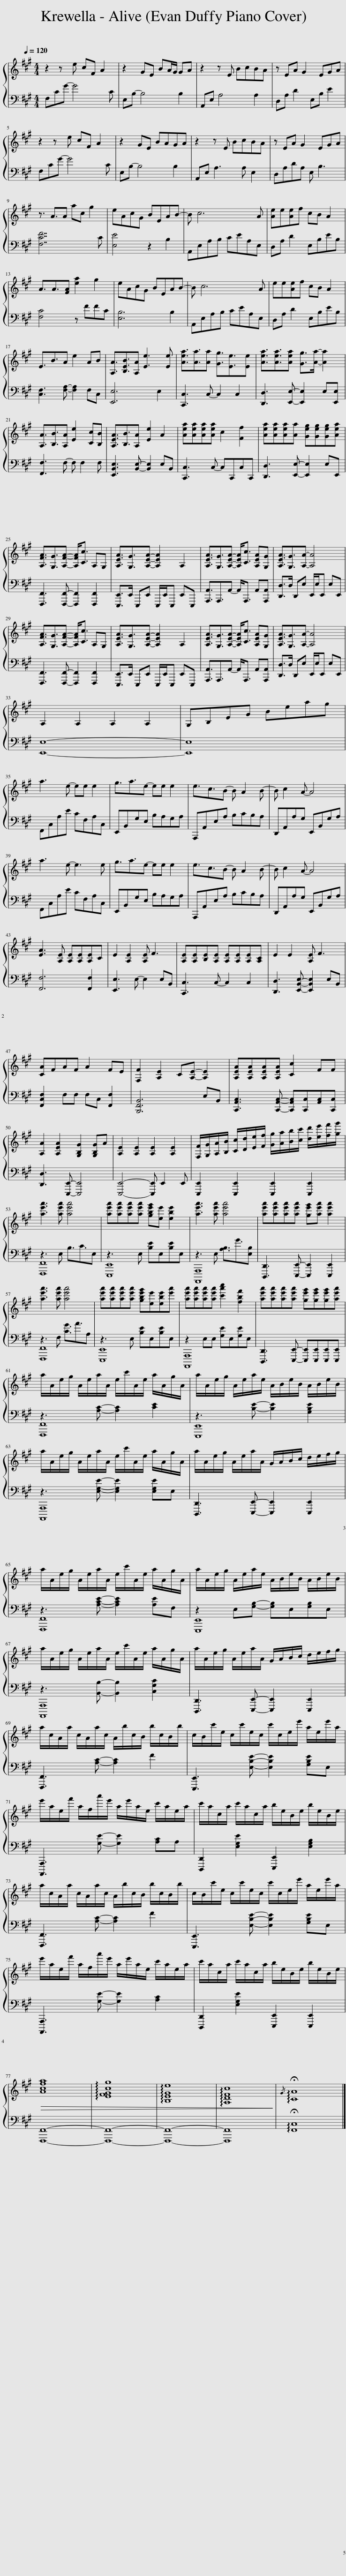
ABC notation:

X:1
%%score { 1 | ( 2 3 ) }
L:1/8
Q:1/4=120
M:4/4
I:linebreak $
K:A
V:1 treble
V:2 bass
V:3 bass
V:1
 z2 z e cF A2 | z2 GE BA/G/ GA | z2 z E BcBA | z EA G2 EGA |$ z2 z e cF A2 | %5
 z2 GE BAGA | z2 z E BcBA | z EA G2 EGA |$ z3/2 A3/2A ac g2 | eAcG BEAB- | %10
 B c6 A | [Ae]e[Ae]f cB A2 |$ A3/2A3/2[FA] [ea]2 g2 | eAcG BEAB- | B c6 A | %15
 ee[Ae]f cB A2 |$ E3/2B3/2A e2 AB | [A,A]3/2[B,EB]3/2[A,A] [Ee]3 [Ee] | [Aea]3/2[Aa]3/2[Aa] [Gg]3/2[Ee]3/2[Ee] | [Aea]3/2[Aea]3/2[Aea] [Gg]>[Aa]- [Aa]2 |$ %20
 [A,A]3/2[B,B]3/2[A,A] [Ee]2 [Cc][B,B] | [A,EA]3/2[B,B]3/2[A,A] [Ee]2 A2 | [Aea][Aea][Aea][Aea] c2 [Ff]2 | [Aea][Aea][Aea][Aa] [Geg][Geg][Geg][Aea] |$ [A,FA]3/2[G,G]3/2[A,FA]- [A,FA]<[Cc] A,G, | %25
 [A,EA]3/2[G,G]3/2[A,EA]- [A,EA]2 A,2 | [A,EA]3/2[G,G]3/2[A,EA]- [A,EA]<[Cc] [A,EA][G,G] | [A,EA]3/2[G,G]3/2[A,A]- [A,A]4 |$ [A,FA]3/2[G,G]3/2[A,FA]- [A,FA]<[Cc] A,G, | [A,EA]3/2[G,G]3/2[A,EA]- [A,EA]2 A,2 | %30
 [A,EA]3/2[G,G]3/2[A,EA]- [A,EA]<[Cc] [A,EA][G,G] | [A,EA]3/2[G,G]3/2[A,A]- [A,A]4 |$ A,2 A,2 A,2 A,2 | G,B,EG Beag |$ a3 e- ee e2 | %35
 g3/2a3/2e- ee e2 | e3/2c3/2B- B A2 B- | B c2 A- A4 |$ a3 e- e3 e | g3/2a3/2e- ee e2 | %40
 e3/2c3/2B- B A2 B- | B c2 A- A4 |$ [EA]3 [A,E] [A,E][A,E][A,E]C | E2 [A,E]2 [A,E] F3 | [A,E][A,E][B,E][A,E] [A,E][A,E][A,E][A,C] | %45
 E2 E2 [A,E] F3 |$ [CA]FAF A2 FE | [F,F]2 [A,E]2 C[A,E]- [A,E]2 | [A,EA][A,EA][A,EA][A,EA] [Cc]2 FF |$ [A,A]2 [A,EA]2 [G,B,G]2 [G,B,G]A | %50
 [A,E]2 [A,E]2 [A,E]2 [A,E]2 | [F,F]/[G,G]/[A,A]/[B,B]/ [Cc]/[Dd]/[Ee]/[Ff]/ [Gg]/[Aa]/[Bb]/[cc']/ [dd']/[ee']/[ff']/[gg']/ |$ [ae'a']3 [ae'a'] [ae'a']4 | [ae'a'][ae'a'][ae'a'][ae'a'] [gbe'g'][ee'] [ebe']2 | [ae'a']3 [ae'a'] [ae'a']4 | %55
 [ae'a'][ae'a'][ae'a'][ae'a'] [ge'g'][ae'a'] [ae'a']2 |$ [ae'a']3 [ae'a'] [ae'a']4 | [ae'a'][ae'a'][ae'a'][ae'a'] [gbe'g'][ee'][ebe'][e'a'] | [ae'a'][ae'a'][ae'a'][ae'a'] [c'a'c'']2 [fbf']2 | [ae'a'][ae'a'][ae'a'][ae'a'] [ge'g'][ge'g'][ge'g'][ae'a'] |$ %60
 a/A/e/g/ A/e/a/A/ e/c'/A/e/ a/A/g/A/ | a/A/e/g/ A/e/a/e/ A/B/e/B/ A/B/e/B/ |$ a/A/e/g/ A/e/a/A/ e/c'/A/e/ a/A/g/A/ | a/A/e/g/ A/e/a/A/ G/A/B/c/ d/e/f/g/ |$ a/A/e/g/ A/e/a/A/ e/c'/A/e/ a/A/g/A/ | %65
 a/A/e/g/ A/e/a/e/ A/B/e/B/ A/B/e/B/ |$ a/A/e/g/ A/e/a/A/ e/c'/A/e/ a/A/g/A/ | a/A/e/g/ A/e/a/A/ G/A/B/c/ d/e/f/g/ |$ a/c/A/a/ c/A/a/c/ A/b/c/B/ b/c/B/b/ | c/B/c'/e/ c/c'/e/c/ c'/c/e/e'/ a/e/e'/a/ |$ %70
 e'/a/e/f'/ a/f/a'/e'/ a/e'/a/e/ c'/a/e/a/ | c'/a/c/a/ c'/a/c/a/ b/e/B/e/ b/e/B/e/ |$ a/c/A/a/ c/A/a/c/ A/b/c/B/ b/c/B/b/ | c/B/c'/e/ c/c'/e/c/ c'/c/e/e'/ a/e/e'/a/ |$ e'/a/e/f'/ a/f/a'/e'/ a/e'/a/e/ c'/a/e/a/ | %75
 c'/a/c/a/ c'/a/c/a/ b/e/B/e/ b/e/B/e/ |$!>(! [Acfa]8 | !arpeggio![EFGcg]8 | !arpeggio![B,EGe]8 | !arpeggio![A,DFc]8!>)! | %80
{/!fermata!G} !arpeggio!!fermata![CA]8 |] %81
V:2
 F,CG- G4 C | E,B,- B,4 B,2 | A,,E, A,4 A,2 | D,A, D2 E,B, E2 |$ F,CG- G4 C | %5
 E,B,- B,4 B,2 | A,,E, A,3 A, E,2 | D,A,DA, E, B,3 |$ [F,CF]7 C | [E,E]4 z2 B,2 | %10
 A,,E,A,B, CEA,E, | D,A, D2 E,B,EB, |$ [F,C]4 z FFC | [E,B,]6 B,2 | A,,E,A,B, CEA,E, | %15
 D,A, D2 E,B,EB, |$ [C,F,]3 [F,A,]- [F,A,]2 F,C, | [E,,E,]6 E,2 | [C,,C,]3 C,- C,2 C,2 | [D,,D,]3 [E,,E,]- [E,,E,]2 E,[E,,E,] |$ %20
 [F,,F,]3 F,- F, F,2 F, | [E,,B,,E,]3 [B,,E,]- [B,,E,]2 E,B,, | [C,,C,]3 C,- C,C,,C,C,, | [D,,D,]3 [E,,E,]- [E,,E,]2 E,E,, |$ [F,,,F,,]3 [F,,,F,,]- [F,,,F,,]2 [F,,,F,,]2 | %25
 [E,,,E,,]>E,, E,,,E,, E,,,/E,,/E,,, E,,E,,, | [A,,,A,,]3/2A,,,3/2A,,- A,,<A,,, A,,[A,,,A,,] | [D,,D,]>D, D,,E, E,,/E,/E,, E,E,, |$ [F,,,F,,]3 [F,,,F,,]- [F,,,F,,]2 [F,,,F,,]2 | [E,,,E,,]>E,, E,,,E,, E,,,/E,,/E,,, E,,E,,, | %30
 [A,,,A,,]3/2A,,,3/2A,,- A,,<A,,, A,,[A,,,A,,] | [D,,D,]>D, D,,E, E,,/E,/E,, E,E,, |$ [E,,E,]8- | [E,,E,]8 |$ F,,C,A,E CF,A,C, | %35
 E,,B,,G,E, B,A,G,A, | A,,,A,,E,A, B,CB,A, | D,,A,,A,G, E,,B,,G,A, |$ F,,C,A,E CF,A,C, | E,,B,,G,E, B,A,G,A, | %40
 A,,,A,,E,A, B,CB,A, | D,,A,,A,G, E,,B,,G,A, |$ [F,,F,]6 [F,,F,]2 | [E,,E,]3 E,- E,2 E,B,, | [C,,C,]3 C,- C,2 C,2 | %45
 [D,,D,]3 [E,,B,,E,]- [E,,B,,E,]2 E,B,, |$ [F,,C,F,]2 F,F, F,C, [F,,F,]2 | [B,,,F,,B,,]6 E,B,, | [C,,A,,C,]3 [C,,A,,C,]- [C,,A,,C,][C,,C,][A,,C,][C,,C,] |$ [D,,D,]3 [E,,,E,,]- [E,,,E,,]4 | %50
 [E,,,E,,]4- [E,,,E,,] E,,2 E,, | [E,,,E,,]2 [E,,,E,,]2 [E,,,E,,]2 [E,,,E,,]2 |$ [F,,,F,,]8 | [E,,,E,,]8 | [A,,,,A,,,]8 | %55
 [D,,,D,,]3 [E,,,E,,]- [E,,,E,,]2 [E,,,E,,]2 |$ [F,,,F,,]8 | [E,,,E,,]8 | [A,,,,A,,,]8 | [D,,,D,,]3 [E,,,E,,]- [E,,,E,,][E,,,E,,][E,,,E,,][E,,,E,,] |$ %60
 [F,,,F,,]8 | [E,,,E,,]8 |$ [A,,,,A,,,]8 | [D,,,D,,]3 [E,,,E,,]- [E,,,E,,]2 [E,,,E,,]2 |$ [F,,,F,,]8 | %65
 [E,,,E,,]8 |$ [A,,,,A,,,]8 | [D,,,D,,]3 [E,,,E,,]- [E,,,E,,]2 [E,,,E,,]2 |$ [F,,,F,,]3 [A,C]- [A,C]2 F2 | [E,,,E,,]3 [E,B,E]- [E,B,E]2 [G,B,E]E, |$ %70
 [A,,,,A,,,]3 [G,E]- [G,E]2 [A,C]A, | [D,,,D,,]2 [E,G,E]2 [E,,,E,,]2 [E,G,B,]2 |$ [F,,,F,,]3 [A,C]- [A,C]2 F2 | [E,,,E,,]3 [E,B,E]- [E,B,E]2 [G,B,E]E, |$ [A,,,,A,,,]3 [G,E]- [G,E]2 [A,C]2 | %75
 [D,,,D,,]2 [E,G,E]2 [E,,,E,,]2 [E,,,E,,]2 |$ [F,,,F,,]8- | [F,,,F,,]8- | [F,,,F,,]8- | [F,,,F,,]8 | %80
 !arpeggio!!fermata![F,,C,]8 |] %81
V:3
 x8 | x8 | x8 | x8 |$ x8 | %5
 x8 | x8 | x8 |$ x8 | x8 | %10
 x8 | x8 |$ x8 | x8 | x8 | %15
 x8 |$ x8 | x8 | x8 | x8 |$ %20
 x8 | x8 | x8 | x8 |$ x8 | %25
 x8 | x8 | x8 |$ x8 | x8 | %30
 x8 | x8 |$ x8 | x8 |$ x8 | %35
 x8 | x8 | x8 |$ x8 | x8 | %40
 x8 | x8 |$ x8 | x8 | x8 | %45
 x8 |$ x8 | x8 | x8 |$ x8 | %50
 x8 | x8 |$ z3 E, B,3/2C3/2E, | z3 E, [B,E]E,[B,E]E, | z3 E, [A,B,]3/2G3/2[E,B,] | %55
 x8 |$ z3 F, [CG]3/2A3/2A, | z3 E, [B,E]E,[B,E]E, | z2 E,E, [G,E]E,[G,E]E, | x8 |$ %60
 z3 [A,C]- [A,C]2 [CE]2 | z3 [B,E]- [B,E]2 [G,B,E]2 |$ z3 [E,G,E]- [E,G,E]2 [E,G,E]E, | x8 |$ z3 [A,CE]- [A,CE]2 [A,E]F, | %65
 z2 E,[G,B,]- [G,B,]E,[G,B,]E, |$ z3 [B,,B,]- [B,,B,]2 [C,G,C]2 | x8 |$ x8 | x8 |$ %70
 x8 | x8 |$ x8 | x8 |$ x8 | %75
 x8 |$ x8 | x8 | x8 | x8 | %80
 x8 |] %81
